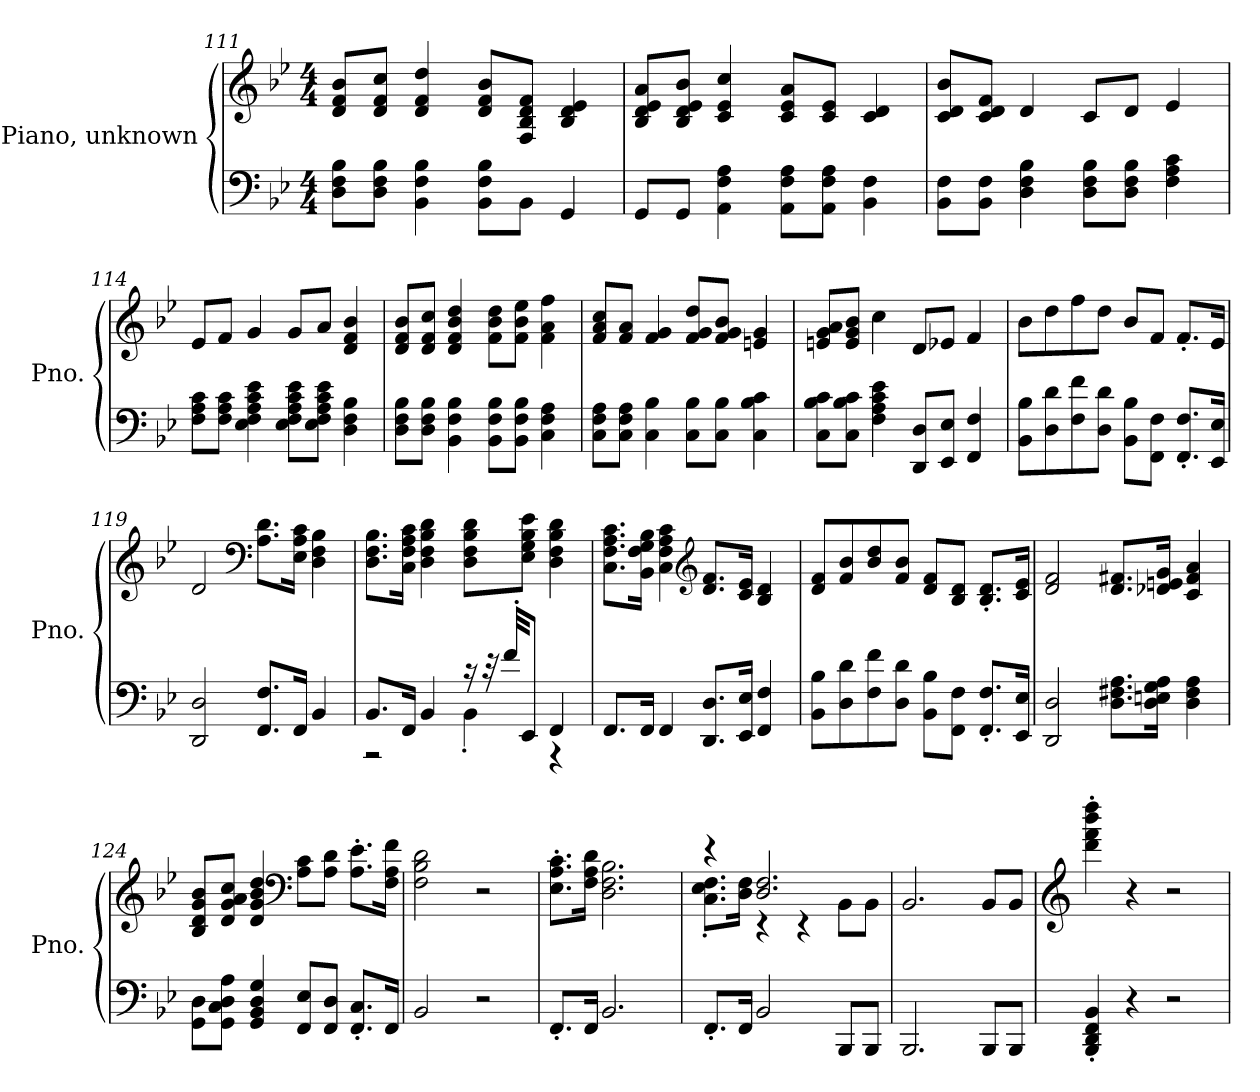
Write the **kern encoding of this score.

**kern	**kern
*part1	*part1
*staff2	*staff1
*I"Piano, unknown	*
*I'Pno.	*
!!LO:PB:g=z
*clefF4	*clefG2
*k[b-e-]	*k[b-e-]
*M4/4	*M4/4
=111	=111
8D\ 8F\ 8B-\L	8d/ 8f/ 8b-/L
8D\ 8F\ 8B-\J	8d/ 8f/ 8cc/J
4BB-\ 4F\ 4B-\	4d/ 4f/ 4dd/
8BB-\ 8F\ 8B-\L	8d/ 8f/ 8b-/L
8BB-\J	8F/ 8B-/ 8d/ 8f/J
4GG/	4B-/ 4d/ 4e-/
=112	=112
8GG/L	8B-/ 8d/ 8e-/ 8a/L
8GG/J	8B-/ 8d/ 8e-/ 8b-/J
4AA\ 4F\ 4A\	4c/ 4e-/ 4cc/
8AA\ 8F\ 8A\L	8c/ 8e-/ 8a/L
8AA\ 8F\ 8A\J	8c/ 8e-/J
4BB-\ 4F\	4c/ 4d/
=113	=113
8BB-\ 8F\L	8c/ 8d/ 8b-/L
8BB-\ 8F\J	8c/ 8d/ 8f/J
4D\ 4F\ 4B-\	4d/
8D\ 8F\ 8B-\L	8c/L
8D\ 8F\ 8B-\J	8d/J
4F\ 4A\ 4c\	4e-/
=114	=114
8F\ 8A\ 8c\L	8e-/L
8F\ 8A\ 8c\J	8f/J
4E-\ 4F\ 4A\ 4c\ 4e-\	4g/
8E-\ 8F\ 8A\ 8c\ 8e-\L	8g/L
8E-\ 8F\ 8A\ 8c\ 8e-\J	8a/J
4D\ 4F\ 4B-\	4d/ 4f/ 4b-/
=115	=115
8D\ 8F\ 8B-\L	8d/ 8f/ 8b-/L
8D\ 8F\ 8B-\J	8d/ 8f/ 8cc/J
4BB-\ 4F\ 4B-\	4d/ 4f/ 4b-/ 4dd/
8BB-\ 8F\ 8B-\L	8f\ 8b-\ 8dd\L
8BB-\ 8F\ 8B-\J	8f\ 8b-\ 8ee-\J
4C\ 4F\ 4A\	4f\ 4a\ 4ff\
!!LO:LB:g=z
=116	=116
8C\ 8F\ 8A\L	8f/ 8a/ 8cc/L
8C\ 8F\ 8A\J	8f/ 8a/J
4C\ 4B-\	4f/ 4g/
8C\ 8B-\L	8f/ 8g/ 8dd/L
8C\ 8B-\J	8f/ 8g/ 8b-/J
4C\ 4B-\ 4c\	4en/ 4g/
=117	=117
8C\ 8B-\ 8c\L	8en/ 8g/ 8a/L
8C\ 8B-\ 8c\J	8e/ 8g/ 8b-/J
4F\ 4A\ 4c\ 4e-\	4cc\
8DD/ 8D/L	8d/L
8EE-/ 8E-/J	8e-X/J
4FF/ 4F/	4f/
=118	=118
8BB-\ 8B-\L	8b-\L
8D\ 8d\	8dd\
8F\ 8f\	8ff\
8D\ 8d\J	8dd\J
8BB-\ 8B-\L	8b-/L
8FF\ 8F\J	8f/J
8.FF/' 8.F/'L	8.f'/L
16EE-/ 16E-/Jk	16e-/Jk
=119	=119
2DD/ 2D/	2d/
*	*clefF4
8.FF/ 8.F/L	8.A\ 8.d\L
16FF/Jk	16E-\ 16A\ 16c\Jk
4BB-/	4D\ 4F\ 4B-\
!!LO:LB:g=z
=120	=120
*^	*
8.BB-/L	2r	8.D\ 8.F\ 8.B-\L
16FF/Jk	.	16C\ 16F\ 16A\ 16c\Jk
4BB-/	.	4D\ 4F\ 4B-\ 4d\
16r	4BB-'\	8D\ 8F\ 8B-\ 8d\L
32r	.	.
32f'/KKL	.	.
8EE-/J	.	8E-\ 8G\ 8B-\ 8e-\J
4FF/	4r	4D\ 4F\ 4B-\ 4d\
*v	*v	*
=121	=121
8.FF/L	8.C\ 8.F\ 8.A\ 8.c\L
16FF/Jk	16BB-\ 16F\ 16G\ 16B-\Jk
4FF/	4C\ 4F\ 4A\ 4c\
*	*clefG2
8.DD/ 8.D/L	8.d/ 8.f/L
16EE-/ 16E-/Jk	16c/ 16e-/Jk
4FF/ 4F/	4B-/ 4d/
=122	=122
8BB-\ 8B-\L	8d/ 8f/L
8D\ 8d\	8f/ 8b-/
8F\ 8f\	8b-/ 8dd/
8D\ 8d\J	8f/ 8b-/J
8BB-\ 8B-\L	8d/ 8f/L
8FF\ 8F\J	8B-/ 8d/J
8.FF/' 8.F/'L	8.B-/' 8.d/'L
16EE-/ 16E-/Jk	16c/ 16e-/Jk
=123	=123
2DD/ 2D/	2d/ 2f/
8.D\ 8.F#X\ 8.A\L	8.d/ 8.f#X/L
16D\ 16En\ 16G\ 16A\Jk	16d-X/ 16en/ 16g/Jk
4D\ 4F#\ 4A\	4c/ 4f#/ 4a/
!!LO:LB:g=z
=124	=124
8GG\ 8D\L	8B-/ 8d/ 8g/ 8b-/L
8GG\ 8C\ 8D\ 8A\J	8d/ 8g/ 8a/ 8cc/J
4GG/ 4BB-/ 4D/ 4G/	4d/ 4g/ 4b-/ 4dd/
*	*clefF4
8FF/ 8E-/L	8A\ 8c\L
8FF/ 8D/J	8A\ 8d\J
8.FF/' 8.C/'L	8.A\' 8.e-\'L
16FF/Jk	16F\ 16A\ 16f\Jk
=125	=125
2BB-/	2F\ 2B-\ 2d\
2r	2r
=126	=126
8.FF'/L	8.E-\' 8.A\' 8.c\'L
16FF/Jk	16F\ 16A\ 16d\Jk
2.BB-/	2.D\ 2.F\ 2.B-\
=127	=127
*	*^
8.FF'/L	4r	8.C\' 8.E-\' 8.F\'L
16FF/Jk	.	16D\ 16F\Jk
2BB-/	2.D/ 2.F/	4r
.	.	4r
8BBB-/L	.	8BB-\L
8BBB-/J	.	8BB-\J
*	*v	*v
=128	=128
2.BBB-/	2.BB-/
8BBB-/L	8BB-/L
8BBB-/J	8BB-/J
=129	=129
*	*clefG2
4BBB-/' 4DD/' 4FF/' 4BB-/'	4ddd\' 4fff\' 4bbb-\' 4dddd\'
4r	4r
2r	2r
=	=
*-	*-
